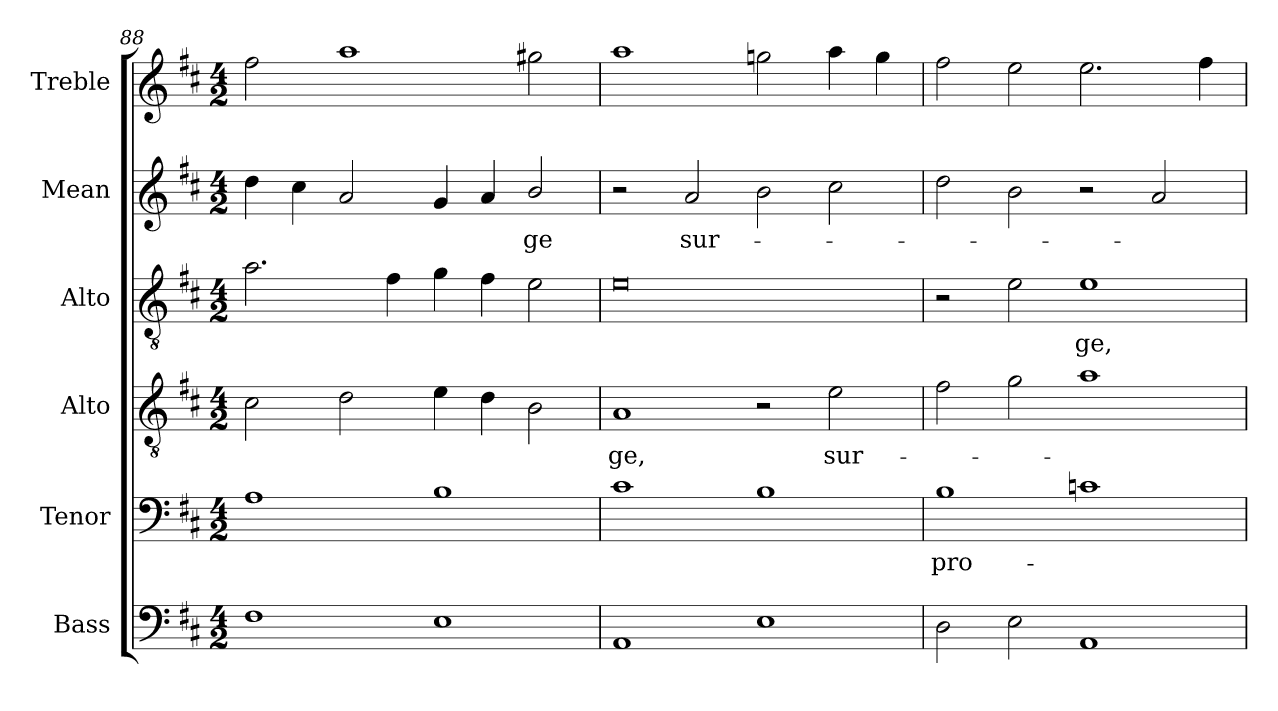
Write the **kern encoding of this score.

**kern	**kern	**text	**kern	**text	**kern	**text	**kern	**text	**kern
*part6	*part5	*part5	*part4	*part4	*part3	*part3	*part2	*part2	*part1
*staff6	*staff5	*staff5	*staff4	*staff4	*staff3	*staff3	*staff2	*staff2	*staff1
*I"Bass	*I"Tenor	*	*I"Alto	*	*I"Alto	*	*I"Mean	*	*I"Treble
*I'B.	*I'T.	*	*I'A.	*	*I'A.	*	*I'M.	*	*I'Tr.
*clefF4	*clefF4	*	*clefGv2	*	*clefGv2	*	*clefG2	*	*clefG2
*	*	*	*ITrd7c12	*	*ITrd7c12	*	*	*	*
*k[f#c#]	*k[f#c#]	*	*k[f#c#]	*	*k[f#c#]	*	*k[f#c#]	*	*k[f#c#]
*D:	*D:	*	*D:	*	*D:	*	*D:	*	*D:
*M4/2	*M4/2	*	*M4/2	*	*M4/2	*	*M4/2	*	*M4/2
=88	=88	=88	=88	=88	=88	=88	=88	=88	=88
1F#i	1Ai	.	2C#i\	.	2.Ai\	.	4ddi\	.	2ff#i\
.	.	.	.	.	.	.	4cc#i\	.	.
.	.	.	2Di\	.	.	.	2ai/	.	1aai
.	.	.	.	.	4F#i\	.	.	.	.
1Ei	1Bi	.	4Ei\	.	4Gi\	.	4gi/	.	.
.	.	.	4Di\	.	4F#i\	.	4ai/	.	.
!	!	!	!	!	!	!	!	!LO:LY:b:color=#000000	!
.	.	.	2BBi\	.	2Ei\	.	2bi/	-ge	2gg#Xi\
=89	=89	=89	=89	=89	=89	=89	=89	=89	=89
!	!	!	!	!LO:LY:b:color=#000000	!	!	!	!	!
1AAi	1c#i	.	1AAi	-ge,	0Ei	.	2r	.	1aai
!	!	!	!	!	!	!	!	!LO:LY:b:color=#000000	!
.	.	.	.	.	.	.	2ai/	sur-	.
1Ei	1Bi	.	2r	.	.	.	2bi\	.	2ggni\
!	!	!	!	!LO:LY:b:color=#000000	!	!	!	!	!
.	.	.	2Ei\	sur-	.	.	2cc#i\	.	4aai\
.	.	.	.	.	.	.	.	.	4ggi\
!!LO:PB:g=z
=90	=90	=90	=90	=90	=90	=90	=90	=90	=90
!	!	!LO:LY:b:color=#000000	!	!	!	!	!	!	!
2Di\	1Bi	pro-	2F#i\	.	2r	.	2ddi\	.	2ff#i\
2Ei\	.	.	2Gi\	.	2Ei\	.	2bi\	.	2eei\
!	!	!	!	!	!	!LO:LY:b:color=#000000	!	!	!
1AAi	1cni	.	1Ai	.	1Ei	-ge,	2r	.	2.eei\
.	.	.	.	.	.	.	2ai/	.	.
.	.	.	.	.	.	.	.	.	4ff#i\
=	=	=	=	=	=	=	=	=	=
*-	*-	*-	*-	*-	*-	*-	*-	*-	*-
